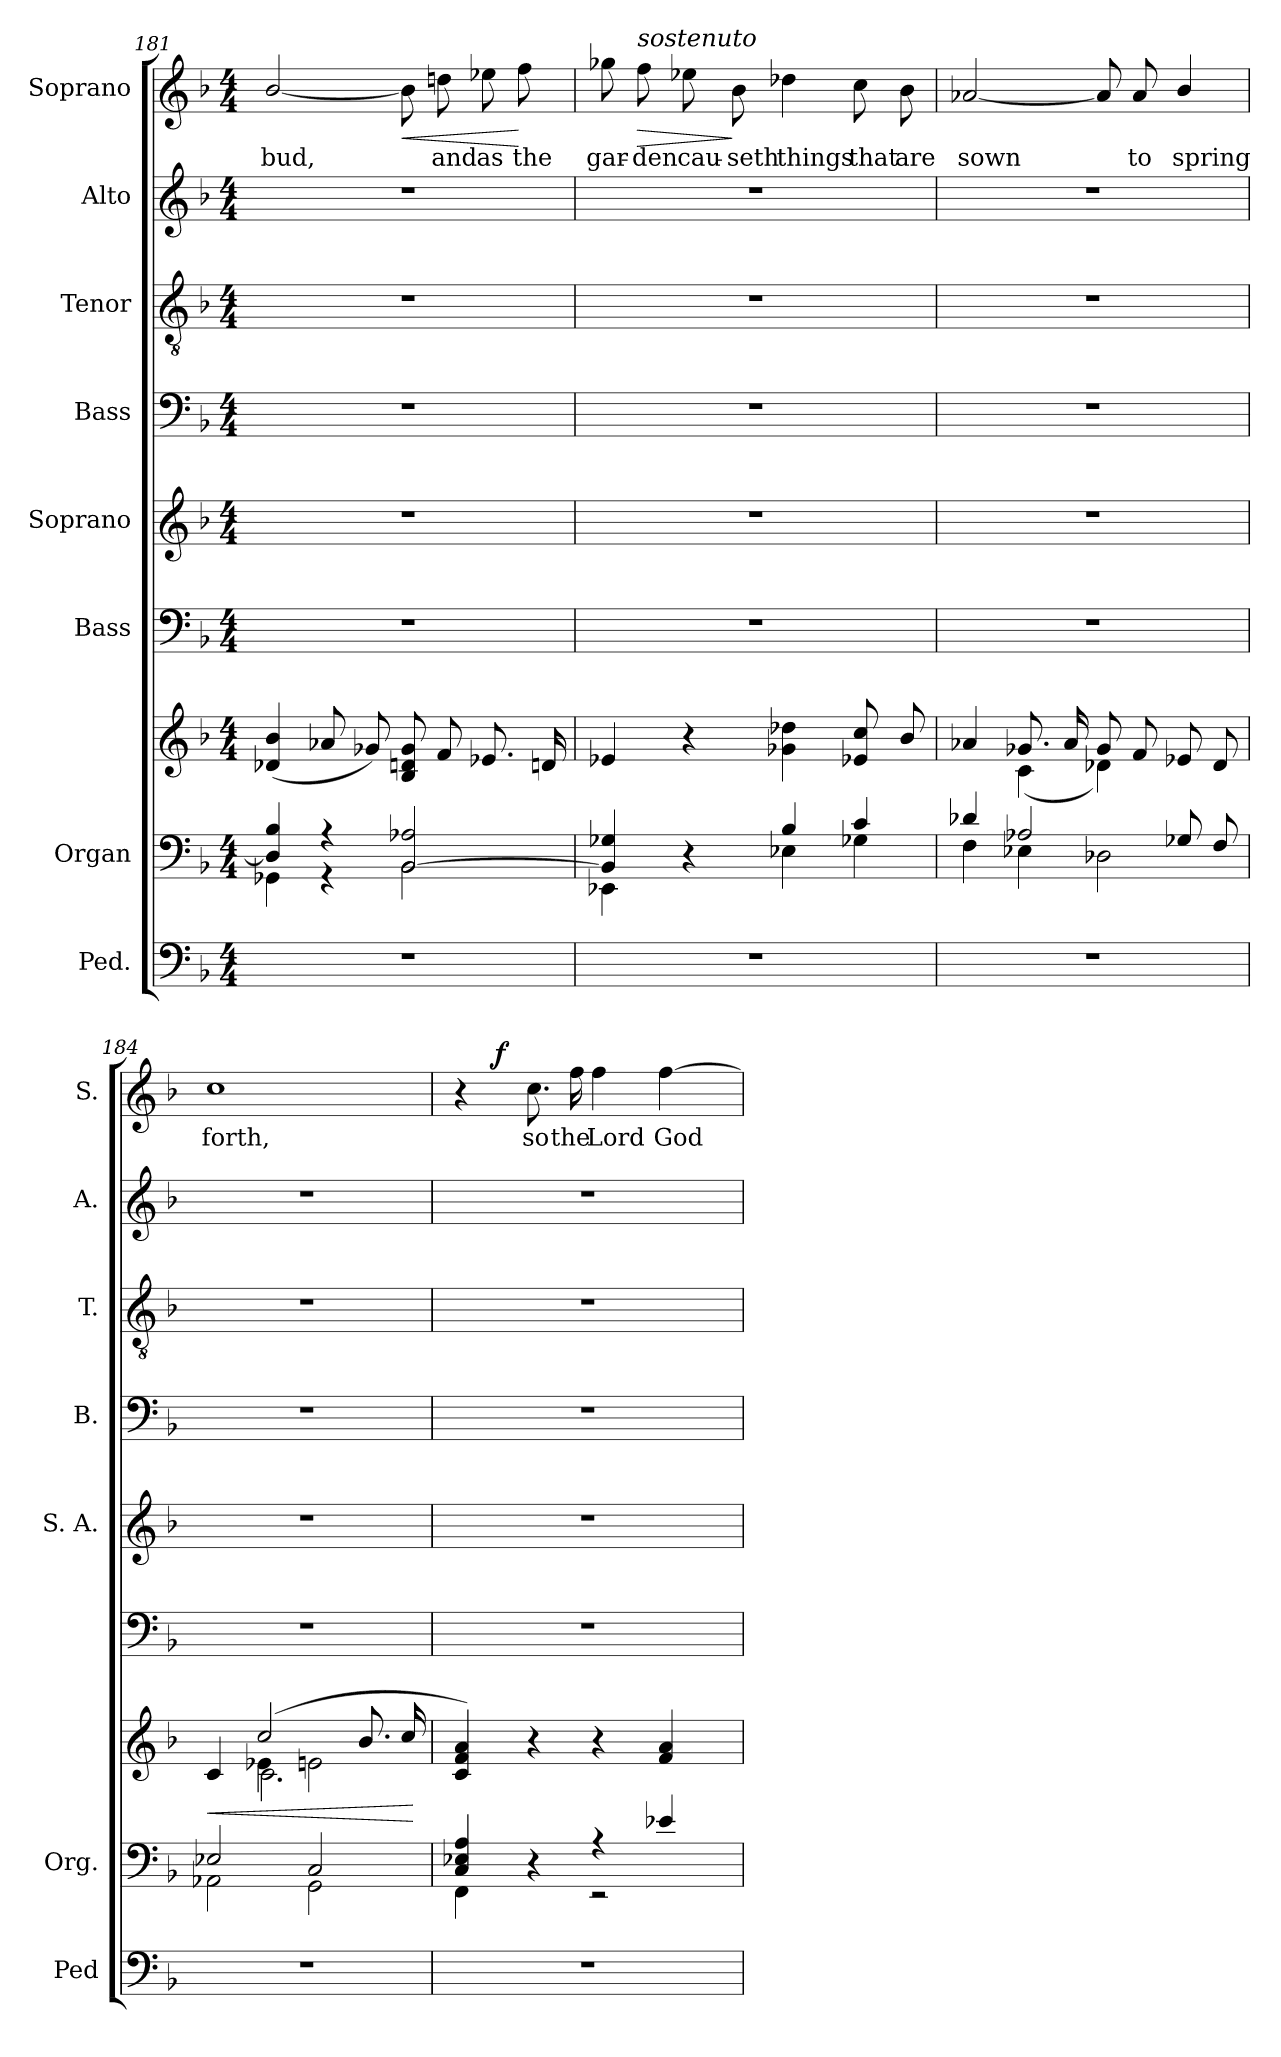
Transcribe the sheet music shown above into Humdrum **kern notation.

**kern	**kern	**kern	**dynam	**kern	**kern	**kern	**kern	**kern	**kern	**text	**dynam
*part8	*part7	*part7	*part7	*part6	*part5	*part4	*part3	*part2	*part1	*part1	*part1
*staff9	*staff8	*staff7	*staff7/8	*staff6	*staff5	*staff4	*staff3	*staff2	*staff1	*staff1	*staff1
*I"Ped.	*I"Organ	*	*	*I"Bass	*I"Soprano	*I"Bass	*I"Tenor	*I"Alto	*I"Soprano	*	*
*I'Ped	*I'Org.	*	*	*	*I'S. A.	*I'B.	*I'T.	*I'A.	*I'S.	*	*
*clefF4	*clefF4	*clefG2	*	*clefF4	*clefG2	*clefF4	*clefGv2	*clefG2	*clefG2	*	*
*	*	*	*	*	*	*	*ITrd7c12	*	*	*	*
*k[b-]	*k[b-]	*k[b-]	*	*k[b-]	*k[b-]	*k[b-]	*k[b-]	*k[b-]	*k[b-]	*	*
*F:	*F:	*F:	*	*F:	*F:	*F:	*F:	*F:	*F:	*	*
*M4/4	*M4/4	*M4/4	*	*M4/4	*M4/4	*M4/4	*M4/4	*M4/4	*M4/4	*	*
=181	=181	=181	=181	=181	=181	=181	=181	=181	=181	=181	=181
*	*^	*	*	*	*	*	*	*	*	*	*
!	!	!	!	!	!	!	!	!	!	!	!LO:LY:b:color=#000000	!
1r	4D-i/] 4B-i	4GG-Xi\	(4d-Xi/ 4b-i	.	1r	1r	1r	1r	1r	[2b-i/	bud,	.
.	4r	4r	8a-Xi/	.	.	.	.	.	.	.	.	.
.	.	.	8g-Xi/)	.	.	.	.	.	.	.	.	.
!	!	!	!	!	!	!	!	!	!	!	!	!LO:HP:b
.	[2BB-i/ 2A-Xi	2BB-i\	8B-i/ 8dni 8g-i	.	.	.	.	.	.	8b-i\]	.	<
!	!	!	!	!	!	!	!	!	!	!	!LO:LY:b:color=#000000	!
.	.	.	8fi/	.	.	.	.	.	.	8ddni\	and	.
!	!	!	!	!	!	!	!	!	!	!	!LO:LY:b:color=#000000	!
.	.	.	8.e-Xi/	.	.	.	.	.	.	8ee-Xi\	as	.
!	!	!	!	!	!	!	!	!	!	!	!LO:LY:b:color=#000000	!
.	.	.	.	.	.	.	.	.	.	8ffi\	the	[
.	.	.	16dni/	.	.	.	.	.	.	.	.	.
=182	=182	=182	=182	=182	=182	=182	=182	=182	=182	=182	=182	=182
!	!	!	!	!	!	!	!	!	!	!	!LO:LY:b:color=#000000	!
1r	4BB-i/] 4G-Xi	4EE-Xi\	4e-Xi/	.	1r	1r	1r	1r	1r	8gg-Xi\	gar-	.
!	!	!	!	!	!	!	!	!	!	!LO:TX:a:i:t=sostenuto	!	!
!	!	!	!	!	!	!	!	!	!	!	!LO:LY:b:color=#000000	!LO:HP:b
.	.	.	.	.	.	.	.	.	.	8ffi\	-den	>
!	!	!	!	!	!	!	!	!	!	!	!LO:LY:b:color=#000000	!
.	4r	4ryy	4r	.	.	.	.	.	.	8ee-Xi\	cau-	.
!	!	!	!	!	!	!	!	!	!	!	!LO:LY:b:color=#000000	!
.	.	.	.	.	.	.	.	.	.	8b-i\	-seth	]
!	!	!	!	!	!	!	!	!	!	!	!LO:LY:b:color=#000000	!
.	4B-i/	4E-Xi\	4g-Xi\ 4dd-Xi	.	.	.	.	.	.	4dd-Xi\	things	.
!	!	!	!	!	!	!	!	!	!	!	!LO:LY:b:color=#000000	!
.	4ci/	4G-Xi\	8e-Xi/ 8cci	.	.	.	.	.	.	8cci\	that	.
!	!	!	!	!	!	!	!	!	!	!	!LO:LY:b:color=#000000	!
.	.	.	8b-i/	.	.	.	.	.	.	8b-i\	are	.
!!LO:LB:g=z
=183	=183	=183	=183	=183	=183	=183	=183	=183	=183	=183	=183	=183
*	*	*	*^	*	*	*	*	*	*	*	*	*
!	!	!	!	!	!	!	!	!	!	!	!	!LO:LY:b:color=#000000	!
1r	4d-Xi/	4Fi\	4a-Xi/	4ryy	.	1r	1r	1r	1r	1r	[2a-Xi/	sown	.
.	2A-Xi/	4E-Xi\	8.g-Xi/	(4ci\	.	.	.	.	.	.	.	.	.
.	.	.	16a-i/	.	.	.	.	.	.	.	.	.	.
.	.	2D-Xi\	8g-i/	4d-Xi\)	.	.	.	.	.	.	8a-i/]	.	.
!	!	!	!	!	!	!	!	!	!	!	!	!LO:LY:b:color=#000000	!
.	.	.	8fi/	.	.	.	.	.	.	.	8a-i/	to	.
!	!	!	!	!	!	!	!	!	!	!	!	!LO:LY:b:color=#000000	!
.	8G-Xi/	.	8e-Xi/	4ryy	.	.	.	.	.	.	4b-i/	spring	.
.	8Fi/	.	8d-i/	.	.	.	.	.	.	.	.	.	.
=184	=184	=184	=184	=184	=184	=184	=184	=184	=184	=184	=184	=184	=184
*	*	*	*	*^	*	*	*	*	*	*	*	*	*
!	!	!	!	!	!	!LO:HP:b	!	!	!	!	!	!	!	!
!	!	!	!	!	!	!	!	!	!	!	!	!	!LO:LY:b:color=#000000	!
1r	2E-Xi/	2AA-Xi\	4ci/	4ryy	4ryy	<	1r	1r	1r	1r	1r	1cci	forth,	.
.	.	.	(2cci/	4e-Xi\	2.ci\	.	.	.	.	.	.	.	.	.
.	2Ci/	2GGi\	.	2eni\	.	.	.	.	.	.	.	.	.	.
.	.	.	8.b-i/	.	.	.	.	.	.	.	.	.	.	.
.	.	.	16cci/	.	.	.	.	.	.	.	.	.	.	.
*	*v	*v	*	*	*	*	*	*	*	*	*	*	*	*
*	*	*v	*v	*v	*	*	*	*	*	*	*	*	*
.	.	.	[	.	.	.	.	.	.	.	.
=185	=185	=185	=185	=185	=185	=185	=185	=185	=185	=185	=185
*	*^	*	*	*	*	*	*	*	*^	*	*
1r	4Ci/ 4E-Xi 4Ai	4FFi\	4ci/ 4fi 4ai)	.	1r	1r	1r	1r	1r	4r	8ryy	.	.
.	.	.	.	.	.	.	.	.	.	.	128.ryy	.	.
.	.	.	.	.	.	.	.	.	.	.	2ryy	.	f
!	!	!	!	!	!	!	!	!	!	!	!	!LO:LY:b:color=#000000	!
.	4r	4ryy	4r	.	.	.	.	.	.	8.cci\	.	so	.
!	!	!	!	!	!	!	!	!	!	!	!	!LO:LY:b:color=#000000	!
.	.	.	.	.	.	.	.	.	.	16ffi\	.	the	.
!	!	!	!	!	!	!	!	!	!	!	!	!LO:LY:b:color=#000000	!
.	4r	2r	4r	.	.	.	.	.	.	4ffi\	.	Lord	.
.	.	.	.	.	.	.	.	.	.	.	4ryy	.	.
!	!	!	!	!	!	!	!	!	!	!	!	!LO:LY:b:color=#000000	!
.	4e-Xi/	.	4fi/ 4ai	.	.	.	.	.	.	[4ffi\	.	God	.
.	.	.	.	.	.	.	.	.	.	.	16ryy	.	.
.	.	.	.	.	.	.	.	.	.	.	32ryy	.	.
.	.	.	.	.	.	.	.	.	.	.	64ryy	.	.
.	.	.	.	.	.	.	.	.	.	.	256ryy	.	.
*	*v	*v	*	*	*	*	*	*	*	*v	*v	*	*
=	=	=	=	=	=	=	=	=	=	=	=
*-	*-	*-	*-	*-	*-	*-	*-	*-	*-	*-	*-
